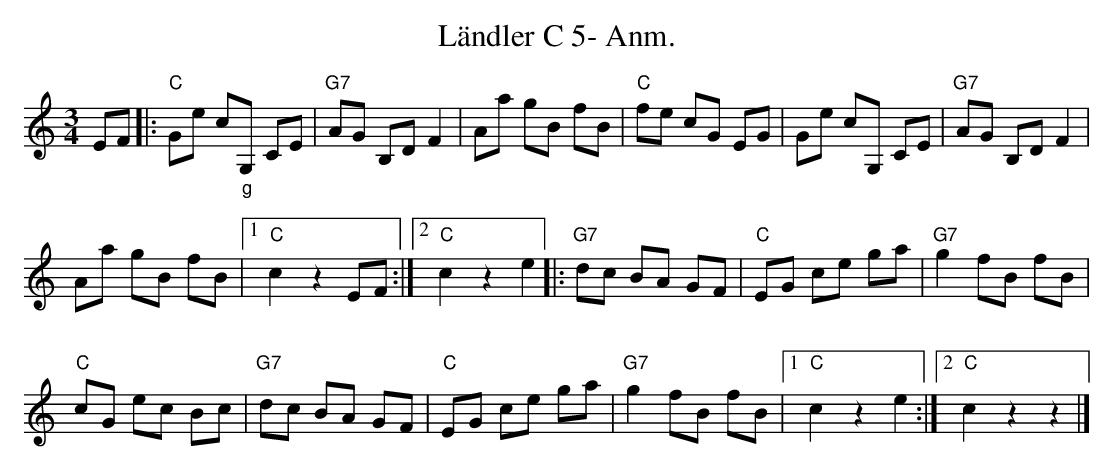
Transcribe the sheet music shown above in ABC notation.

X:1
T:Ländler C 5- Anm.
M:3/4
L:1/8
K:Cmaj%%MIDI gchordon
EF |: "C"Ge c"_g"G, CE | "G7"AG B,D F2 | Aa gB fB | "C"fe cG EG | Ge cG, CE | "G7"AG B,D F2 |
Aa gB fB |1 "C"c2z2EF :|2 "C"c2z2e2 |:"" "G7"dc BA GF | "C"EG ce ga | "G7"g2 fB fB |
"" "C"cG ec Bc | "G7"dc BA GF | "C"EG ce ga | "G7"g2 fB fB |1 "C"c2z2e2 :|2 "C"c2z2z2 |]
